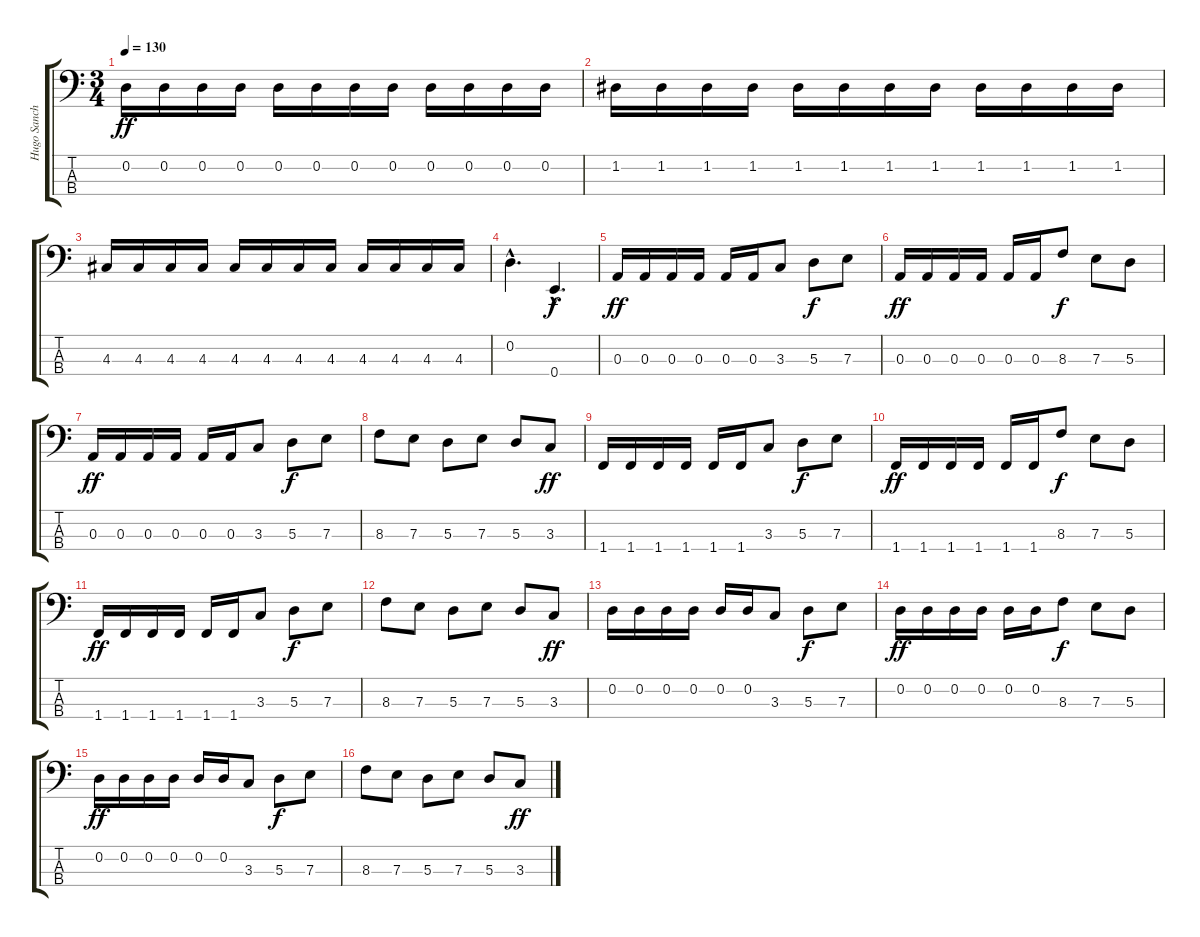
\track ("Hugo Sanchez" "Hugo Sanch") {instrument electricbassfinger}
\staff {score tabs}
\tuning (G2 D2 A1 E1) {hide}
\ts (3 4)
\tempo 130
\clef f4
\ks c
0.2.16{dy ff} 0.2.16 0.2.16 0.2.16 0.2.16 0.2.16 0.2.16 0.2.16 0.2.16 0.2.16 0.2.16 0.2.16 |
1.2.16 1.2.16 1.2.16 1.2.16 1.2.16 1.2.16 1.2.16 1.2.16 1.2.16 1.2.16 1.2.16 1.2.16 |
4.3.16 4.3.16 4.3.16 4.3.16 4.3.16 4.3.16 4.3.16 4.3.16 4.3.16 4.3.16 4.3.16 4.3.16 |
0.2{hac}.4{d} 0.4{hac}.4{d dy f} |
0.3.16{dy ff} 0.3.16 0.3.16 0.3.16 0.3.16 0.3.16 3.3.8 5.3.8{dy f} 7.3.8 |
0.3.16{dy ff} 0.3.16 0.3.16 0.3.16 0.3.16 0.3.16 8.3.8{dy f} 7.3.8 5.3.8 |
0.3.16{dy ff} 0.3.16 0.3.16 0.3.16 0.3.16 0.3.16 3.3.8 5.3.8{dy f} 7.3.8 |
8.3.8 7.3.8 5.3.8 7.3.8 5.3.8 3.3.8{dy ff} |
1.4.16 1.4.16 1.4.16 1.4.16 1.4.16 1.4.16 3.3.8 5.3.8{dy f} 7.3.8 |
1.4.16{dy ff} 1.4.16 1.4.16 1.4.16 1.4.16 1.4.16 8.3.8{dy f} 7.3.8 5.3.8 |
1.4.16{dy ff} 1.4.16 1.4.16 1.4.16 1.4.16 1.4.16 3.3.8 5.3.8{dy f} 7.3.8 |
8.3.8 7.3.8 5.3.8 7.3.8 5.3.8 3.3.8{dy ff} |
0.2.16 0.2.16 0.2.16 0.2.16 0.2.16 0.2.16 3.3.8 5.3.8{dy f} 7.3.8 |
0.2.16{dy ff} 0.2.16 0.2.16 0.2.16 0.2.16 0.2.16 8.3.8{dy f} 7.3.8 5.3.8 |
0.2.16{dy ff} 0.2.16 0.2.16 0.2.16 0.2.16 0.2.16 3.3.8 5.3.8{dy f} 7.3.8 |
8.3.8 7.3.8 5.3.8 7.3.8 5.3.8 3.3.8{dy ff}
